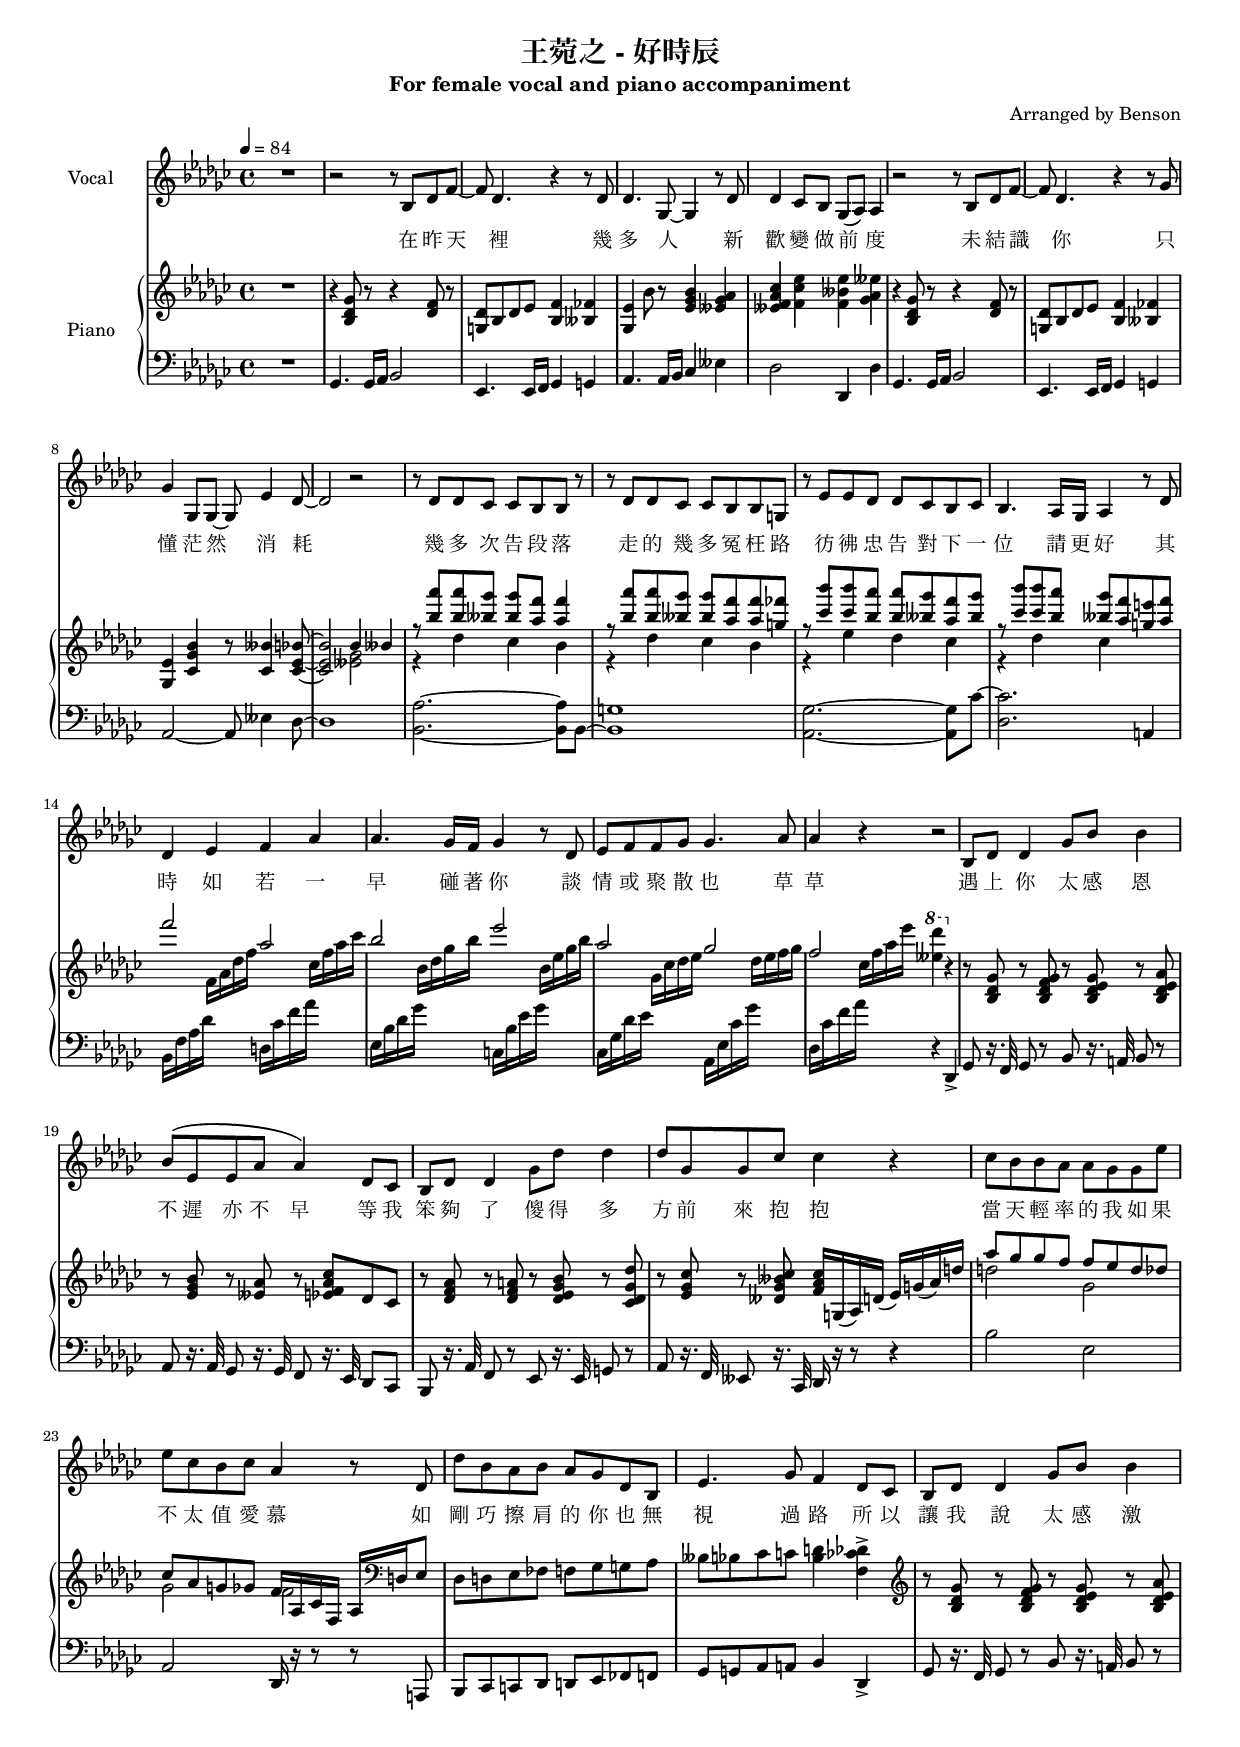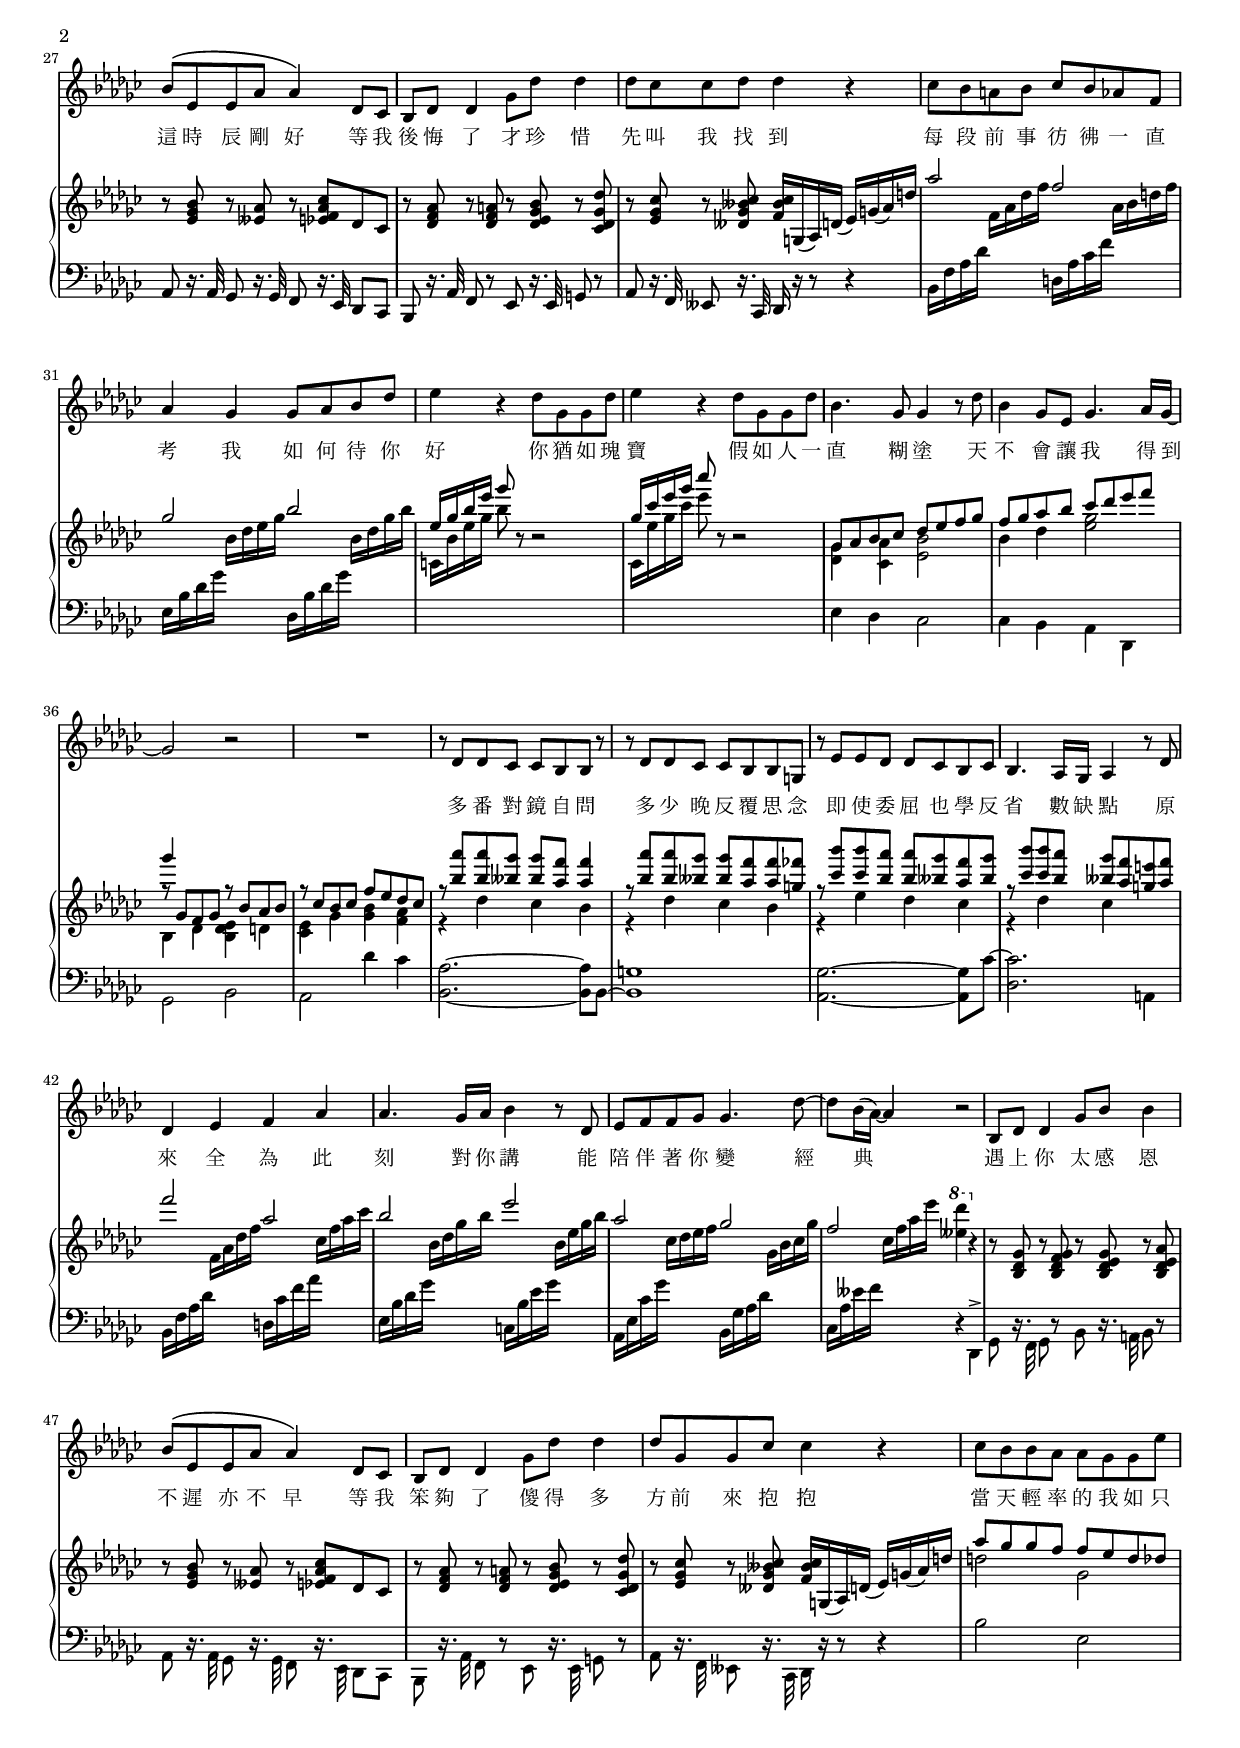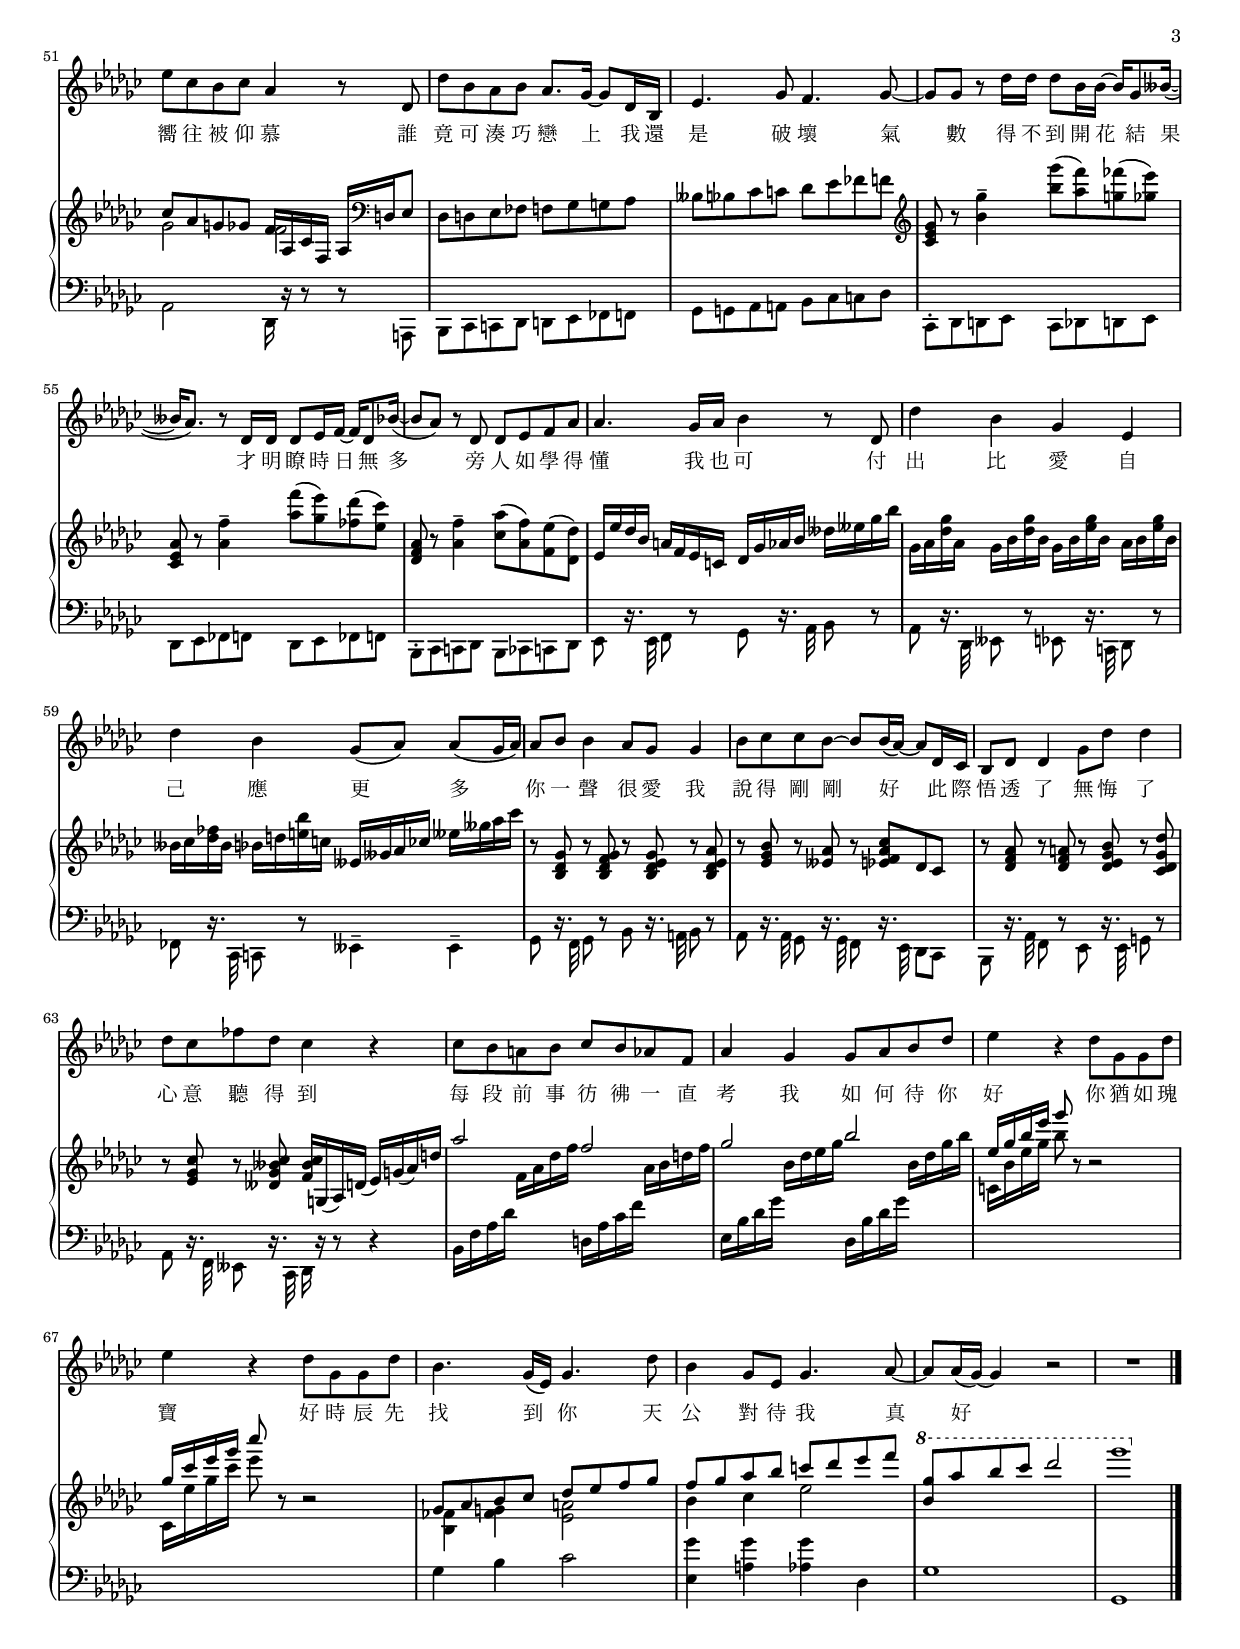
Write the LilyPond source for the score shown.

% ad lib
\version "2.18.2"
\include "articulate.ly"
#(set-global-staff-size 16)
% \tripletFeel 8 {

%%%%%%%%%%%%%%%%%%%%%%%%%%%%%%%%%%%%%%%%%%%%%%%%%%%%%%%%%%%%%%%%%%%%%%%%%%%%%%%%%%%%%%%%%%
%%  http://lsr.di.unimi.it/LSR/Item?id=445

%LSR by Jay Anderson.
%modyfied by Simon Albrecht on March 2014.
%=> http://lilypond.1069038.n5.nabble.com/LSR-445-error-td160662.html

#(define (octave-up m t)
 (let* ((octave (1- t))
      (new-note (ly:music-deep-copy m))
      (new-pitch (ly:make-pitch
        octave
        (ly:pitch-notename (ly:music-property m 'pitch))
        (ly:pitch-alteration (ly:music-property m 'pitch)))))
  (set! (ly:music-property new-note 'pitch) new-pitch)
  new-note))

#(define (octavize-chord elements t)
 (cond ((null? elements) elements)
     ((eq? (ly:music-property (car elements) 'name) 'NoteEvent)
       (cons (car elements)
             (cons (octave-up (car elements) t)
                   (octavize-chord (cdr elements) t))))
     (else (cons (car elements) (octavize-chord (cdr elements ) t)))))

#(define (octavize music t)
 (if (eq? (ly:music-property music 'name) 'EventChord)
       (ly:music-set-property! music 'elements (octavize-chord
(ly:music-property music 'elements) t)))
 music)

makeOctaves = #(define-music-function (parser location arg mus) (integer? ly:music?)
 (music-map (lambda (x) (octavize x arg)) (event-chord-wrap! mus)))
%%%%%%%%%%%%%%%%%%%%%%%%%%%%%%%%%%%%%%%%%%%%%%%%%%%%%%%%%%%%%%%%%%%%%%%%%%%%%%%%%%%%%%%%%%

cr = \change Staff = "right"
cl = \change Staff = "left"
rhMark = \markup { 
  \path #0.1 #'((moveto -1 0)(rlineto 0 -1.5)(rlineto 0.5 0))
}

\header {
  title = "王菀之 - 好時辰"
  subtitle = "For female vocal and piano accompaniment"
  arranger = "Arranged by Benson"
}

melody-intro = \relative c {
  R1
}

melody-verse-one = \relative c' {
  r2 r8 b d fis~ fis d4. r4 r8
  d d4. g,8~ g4 r8
  d'8 d4 c8 b g( a) a4
  r2 r8 b d fis~ fis d4. r4 r8
  g g4 g,8 g~ g e'4 d8~ d2 r2

  r8 d8 d c c b b r
  r8 d8 d c c b b gis
  r8 e' e d d c b c b4. a16 g a4 r8
  d8 d4 e fis a a4. g16 fis g4 r8
  d8 e fis fis g g4. a8 a4 r r2
}

melody-verse-two = \relative c' {
  r8 d8 d c c b b r
  r8 d8 d c c b b gis
  r8 e' e d d c b c b4. a16 g a4 r8
  d8 d4 e fis a a4. g16 a b4 r8
  d,8 e fis fis g g4. d'8~ d b16( a16~) a4 r2
}

melody-chorus-one = \relative c' {
  b8 d d4 g8 b b4
  b8\( e, e a a4\)
  d,8 c b d d4 g8 d' d4
  d8 g, g c c4 r
  c8 b b a a g g e' e c b c a4 r8
  d,8 d' b a b a g d b e4. g8 fis4

  d8 c b8 d d4 g8 b b4
  b8\( e, e a a4\)
  d,8 c b d d4 g8 d' d4
  d8 c c d d4 r
  c8 b ais b c b a fis
  a4 g g8 a b d e4 r4
  d8 g, g d' e4 r
  d8 g, g d' b4. g8 g4 r8
  d' b4 g8 e g4. a16 g~ g2 r2
}

melody-bridge-one = \relative c' {
}

melody-chorus-two = \relative c' {
  b8 d d4 g8 b b4
  b8\( e, e a a4\)
  d,8 c b d d4 g8 d' d4
  d8 g, g c c4 r
  c8 b b a a g g e' e c b c a4 r8
  d,8 d' b a b a8. g16~ g8 d16 b e4. g8 fis4. g8~
  g8 g r
}

melody-chorus-last = \relative c'' {
  a8 b b4 a8 g g4
  b8 c c b~ b b16( a)~ a8
  d,16 c b8 d d4 g8 d' d4
  d8 c f d c4 r
  c8 b ais b c b a fis a4 g g8 a b d e4 r
  d8 g, g d' e4 r
  d8 g, g d' b4. g16( e) g4.
  d'8 b4 g8 e g4. a8~ a8 a16( g)~ g4 r2
}

melody-episode = \relative c'' {
  d16 d d8 b16 b~ b g8 bes16~( bes a8.) r8
  d,16 d d8 e16 fis~ fis d8 b'16~( b8 a8) r8
  d,8 d e fis a a4. g16 a b4 r8
  d,8 d'4 b g e d' b g8( a) a8( g16 a)
}

melody-outro = \relative c {
  R1
}

melody = \relative c' {
  \phrasingSlurUp
	\key ges \major
	\time 4/4
  \tempo 4 = 84
  \transpose g ges {
    \melody-intro
    \melody-verse-one
    \melody-chorus-one
    R1
    \melody-verse-two
    \melody-chorus-two
    \melody-episode
    \melody-chorus-last
    \melody-outro
  }
  \bar "|."
}

upper-intro = \relative c''' {
  R1
}

lower-intro = \relative c' {
  R1
}

upper-verse-one = \relative c' {
  r4 <b d g>8 r r4 <d fis>8 r
  <gis, d'>8 b d e <fis b,>4 <f bes,>
  <e g,>4 b'8 r <e, g b>4 <ees g a>
  <ees fis a c>4 <fis c' e> <fis bes e> <g a ees'>
  r4 <b, d g>8 r r4 <d fis>8 r
  <gis, d'>8 b d e <fis b,>4 <f bes,>
  <e g,>4 <c g' b>4 r8 <c bes'>4 <c e b'>8~ q2 << { b'4 bes } \\ { <ees, g>2 } >>
}
lower-verse-one = \relative c {
  g4. g16 a b2
  e,4. e16 fis g4 gis
  a4. a16 b c4 ees
  d2 d,4 d'
  g,4. g16 a b2
  e,4. e16 fis g4 gis
  a2~ a8 ees'4 d8~ d1
}
upper-bridge-one = \relative c''' {
  << {
    r8 <b a'> q <bes g'> q <a fis'> q4
    r8 <b a'> q <bes g'> q <a fis'> q <gis f'>
    r8 <c b'> q <b a'> q <bes g'> <a fis'> <bes g'>
    r8 <c b'> q <b a'> <bes g'> <a fis'> <gis eis'> <a fis'>
  } \\ {
    r4 d, c b
    r4 d c b
    r4 e d c
    r4 d c
  } >>
  \stemUp fis'2 a, b e a, g fis2 \stemNeutral \ottava #1 <ees' d'>4 \ottava #0 r

}
lower-bridge-one = \relative c {
  <b a'>2.~ q8 b~
  <b gis'>1
  <a g'>2.~ q8 c'8~ <d, c'>2. ais4
  b16 fis' a d \cr fis a d fis \cl
  dis,,16 c' fis a \cr c fis a c \cl
  e,,,16 b' d g \cr b d g b \cl
  cis,,,16 b' e g \cr b e g b \cl
  c,,, g' d' e \cr g c d e \cl
  a,,, e' c' g' \cr d' e fis g \cl
  d,, c' fis a \cr c fis a e' \cl
  r4 d,,,,4->
}


upper-verse-two = \relative c''' {
  << {
    r8 <b a'> q <bes g'> q <a fis'> q4
    r8 <b a'> q <bes g'> q <a fis'> q <gis f'>
    r8 <c b'> q <b a'> q <bes g'> <a fis'> <bes g'>
    r8 <c b'> q <b a'> <bes g'> <a fis'> <gis eis'> <a fis'>
  } \\ {
    r4 d, c b
    r4 d c b
    r4 e d c
    r4 d c
  } >>
  \stemUp fis'2 a, b e a, g fis2 \stemNeutral \ottava #1 <ees' d'>4 \ottava #0 r
}

lower-verse-two = \relative c {
  <b a'>2.~ q8 b~
  <b gis'>1
  <a g'>2.~ q8 c'8~ <d, c'>2. ais4
  b16 fis' a d \cr fis a d fis \cl
  dis,,16 c' fis a \cr c fis a c \cl
  e,,,16 b' d g \cr b d g b \cl
  cis,,,16 b' e g \cr b e g b \cl
  a,,, e' c' g' \cr c d e fis \cl
  b,,, g' a d \cr g b c g' \cl
  c,,, a' ees' fis \cr c' fis a e' \cl
  r4 d,,,,4->
}

upper-chorus-one = \relative c' {
  r8 <b d g> r <b d fis g>
  r8 <b d e g> r <b d e a>
  r8 <e g b> r <ees a>
  r8 <e fis a c> d c
  r8 <d fis a> r <d fis ais>
  r8 <d e g b> r <c d g d'>
  r8 <e g c> r <des g bes c>
  <fis a c>16 gis,( a) dis( e) gis( a) dis
  << {
    a'8 g g fis fis e dis d c a gis g
    fis16
    a, c fis, a \clef bass dis, e8
  } \\ {
    dis''2 g, g fis
  } >>
  d,8 dis e f fis g gis a bes b c cis
  <b dis>4 <fis c' d>->

  \clef treble
  r8 <b d g> r <b d fis g>
  r8 <b d e g> r <b d e a>
  r8 <e g b> r <ees a>
  r8 <e fis a c> d c
  r8 <d fis a> r <d fis ais>
  r8 <d e g b> r <c d g d'>
  r8 <e g c> r <des g bes c>
  <fis bes c>16 gis,( a) dis( e) gis( a) dis

  \stemUp
  a'2 fis g b
  e,16 g b e g8 s s2
  g,16 c e g c8 s s2
  << {
    g,,8 a b c d e fis g
    fis g a b c d e fis
    g4
  } \\ {
    <d,, g>4 <c a'> <e b'>2
    b'4 d4 <e g>2

    b,4 d <b d e> dis
    <c e>4 g' <g b> <fis a>
  } \\ {
    s1 s1
    f'8\rest g, fis g r8 b a b
    r8 c b c fis e d c
  } >>
}

lower-chorus-one = \relative c {
  g8 r16. fis32 g8 r
  b8 r16. ais32 b8 r
  a8 r16. a32 g8 r16. g32
  fis8 r16. e32 d8 c
  b8 r16. a'32 fis8 r
  e8 r16. e32 gis8 r
  a8 r16. fis32 ees8 r16. c32
  d16 r16 r8 r4
  b''2 e, a, d,16 r16 r8 r8
  ais
  b8 c cis d dis e f fis g gis a ais
  b4 d,->

  g8 r16. fis32 g8 r
  b8 r16. ais32 b8 r
  a8 r16. a32 g8 r16. g32
  fis8 r16. e32 d8 c
  b8 r16. a'32 fis8 r
  e8 r16. e32 gis8 r
  a8 r16. fis32 ees8 r16. c32
  d16 r16 r8 r4

  b'16 fis' a d \cr fis a d fis \cl
  dis,, a' c fis \cr a b dis fis \cl
  e,, b' d g \cr b d e g \cl
  d,, b' d g \cr b d g b
  \stemDown
  cis,,16 b' e g b8 r r2
  c,,16 e' g c e8 r r2
  \cl
  e,,,4 d c2
  c4 b a d,
  g2 b a d'4 c
}

upper-chorus-two = \relative c' {
  r8 <b d g> r <b d fis g>
  r8 <b d e g> r <b d e a>
  r8 <e g b> r <ees a>
  r8 <e fis a c> d c
  r8 <d fis a> r <d fis ais>
  r8 <d e g b> r <c d g d'>
  r8 <e g c> r <des g bes c>
  <fis bes c>16 gis,( a) dis( e) gis( a) dis
  << {
    a'8 g g fis fis e dis d c a gis g
    fis16
    a, c fis, a \clef bass dis, e8
  } \\ {
    dis''2 g, g fis
  } >>
  d,8 dis e f fis g gis a bes b c cis d e f fis
}

lower-chorus-two = \relative c {
  g8 r16. fis32 g8 r
  b8 r16. ais32 b8 r
  a8 r16. a32 g8 r16. g32
  fis8 r16. e32 d8 c
  b8 r16. a'32 fis8 r
  e8 r16. e32 gis8 r
  a8 r16. fis32 ees8 r16. c32
  d16 r16 r8 r4
  b''2 e, a, d,16 r16 r8 r8
  ais
  b8 c cis d dis e f fis g gis a ais b c cis d
}

upper-episode = \relative c' {
  \clef treble
  <c e g>8 r <b' g'>4-- <b' g'>8( <a fis'>) <gis f'>( <g e'>)
  <c,, e a>8 r <a' fis'>4-- <a' fis'>8( <g e'>) <f d'>( <e c'>)
  <d, fis a>8 r <a' fis'>4-- <c a'>8( <a fis'>) <fis e'>( <d d'>)
  e16 e' d b ais fis e cis
  d g a b des ees g b
  g, a <d g> a g b <d g> b
  g b <e g> b a b <e g> b
  bes c <d f> bes b dis <eis b'> cis
  ees, ges a c ees ges a c
}

lower-episode = \relative c, {
  c8-. d dis e c d dis e
  d e f fis d e f fis
  b,8-. c cis d b c cis d
  e8 r16. e32 fis8 r
  g8 r16. a32 b8 r

  a8 r16. d,32 ees8 r
  e8 r16. cis32 d8 r
  f8 r16. c32 cis8 r
  ees4-- ees--
}

upper-chorus-last = \relative c' {
  r8 <b d g> r <b d fis g>
  r8 <b d e g> r <b d e a>
  r8 <e g b> r <ees a>
  r8 <e fis a c> d c
  r8 <d fis a> r <d fis ais>
  r8 <d e g b> r <c d g d'>
  r8 <e g c> r <des g bes c>
  <fis bes c>16 gis,( a) dis( e) gis( a) dis

  \stemUp
  a'2 fis g b
  e,16 g b e g8 s s2
  g,16 c e g c8 s s2
  << {
    g,,8 a b c d e fis g
    fis g a b cis d e fis
  } \\ {
    <b,,, f'>4 <f' gis> <e ais>2
    b'4 c e2
  } >>
  \ottava #1
  <g' b,>8 a b c d2 g1
  \ottava #0
}

lower-chorus-last = \relative c {
  g8 r16. fis32 g8 r
  b8 r16. ais32 b8 r
  a8 r16. a32 g8 r16. g32
  fis8 r16. e32 d8 c
  b8 r16. a'32 fis8 r
  e8 r16. e32 gis8 r
  a8 r16. fis32 ees8 r16. c32
  d16 r16 r8 r4

  b'16 fis' a d \cr fis a d fis \cl
  dis,, a' c fis \cr a b dis fis \cl
  e,, b' d g \cr b d e g \cl
  d,, b' d g \cr b d g b
  \stemDown
  cis,,16 b' e g b8 r r2
  c,,16 e' g c e8 r r2
  \cl
  g,,,4 b c2
  <e, g'>4 <ais g'> <a g'> d, g1
  g,1
}

upper-outro = \relative c''' {
}

lower-outro = \relative c {
}

upper = \relative c' {
  \clef treble
  \tempo 4 = 84
  \time 4/4
  \key ges \major
  \transpose g ges {
    \upper-intro
    \upper-verse-one
    \upper-bridge-one
    \upper-chorus-one
    \upper-verse-two
    \upper-chorus-two
    \upper-episode
    \upper-chorus-last
    \upper-outro
  }
  \bar "|."
}

lower = \relative c {
  \clef bass
  \time 4/4
  \key ges \major
  \transpose g ges {
    \lower-intro
    \lower-verse-one
    \lower-bridge-one
    \lower-chorus-one
    \lower-verse-two
    \lower-chorus-two
    \lower-episode
    \lower-chorus-last
    \lower-outro
  }
  \bar "|."
}

pedals = {
  % verse one
  s2..
}

dynamics = {
}

lyricsmain = \lyricmode {
  在 昨 天 裡 幾 多 人 新 歡 變 做 前 度
  未 結 識 你 只 懂 茫 然 消 耗

  幾 多 次 告 段 落 走 的 幾 多 冤 枉 路
  彷 彿 忠 告 對 下 一 位 請 更 好
  其 時 如 若 一 早 碰 著 你
  談 情 或 聚 散 也 草 草

  遇 上 你 太 感 恩 不 遲 亦 不 早
  等 我 笨 夠 了 傻 得 多 方 前 來 抱 抱
  當 天 輕 率 的 我 如 果 不 太 值 愛 慕
  如 剛 巧 擦 肩 的 你 也 無 視 過 路

  所 以 讓 我 說 太 感 激 這 時 辰 剛 好
  等 我 後 悔 了 才 珍 惜 先 叫 我 找 到
  每 段 前 事 彷 彿 一 直 考 我
  如 何 待 你 好 你 猶 如 瑰 寶
  假 如 人 一 直 糊 塗
  天 不 會 讓 我 得 到

  多 番 對 鏡 自 問 多 少 晚 反 覆 思 念
  即 使 委 屈 也 學 反 省 數 缺 點
  原 來 全 為 此 刻 對 你 講
  能 陪 伴 著 你 變 經 典

  遇 上 你 太 感 恩 不 遲 亦 不 早
  等 我 笨 夠 了 傻 得 多 方 前 來 抱 抱
  當 天 輕 率 的 我 如 只 嚮 往 被 仰 慕
  誰 竟 可 湊 巧 戀 上 我 還 是 破 壞 氣 數

  得 不 到 開 花 結 果 才 明 瞭 時 日 無 多
  旁 人 如 學 得 懂 我 也 可
  付 出 比 愛 自 己 應 更 多

  你 一 聲 很 愛 我 說 得 剛 剛 好
  此 際 悟 透 了 無 悔 了 心 意 聽 得 到

  每 段 前 事 彷 彿 一 直 考 我
  如 何 待 你 好 你 猶 如 瑰 寶
  好 時 辰 先 找 到 你
  天 公 對 待 我 真 好
}

\paper {
  page-breaking = #ly:page-turn-breaking
}
\score {
  <<
    \new Staff = "melodystaff" <<
      \set Staff.instrumentName = #"Vocal"
      \new Voice = "melody" {
        \melody
      }
      \context Lyrics = "lyrics" { \lyricsto "melody" { \lyricsmain } }
    >>
    \new PianoStaff <<
      \set PianoStaff.instrumentName = #"Piano"
      \new Staff = "right" {
        \upper
        % \articulate << \upper \pedals >>
      }
      \new Dynamics = "Dynamics_pf" \dynamics
      \new Staff = "left" {
        \lower
        % \articulate << \lower \pedals >>
      }
    >>
  >>
  \layout {
    \context {
      % add the RemoveEmptyStaffContext that erases rest-only staves
      \Staff \RemoveEmptyStaves
    }
    \context {
      % add the RemoveEmptyStaffContext that erases rest-only staves
      % \Dynamics \RemoveEmptyStaves
    }
    \context {
      \Score
      % Remove all-rest staves also in the first system
      \override VerticalAxisGroup.remove-first = ##t
      % If only one non-empty staff in a system exists, still print the starting bar
      \override SystemStartBar.collapse-height = #1
    }
    \context {
      \ChordNames
      \override ChordName #'font-size = #-3
    }
  }
}

\score {
  <<
    \new Staff = "melodystaff" <<
      \set Staff.midiInstrument = #"electric guitar (clean)"
      \set Staff.instrumentName = #"Vocal"
      \set Staff.midiMinimumVolume = #0.6
      \set Staff.midiMaximumVolume = #0.7
      \new Voice = "melody" {
        \melody
      }
      \context Lyrics = "lyrics" { \lyricsto "melody" { \lyricsmain } }
    >>
    \new PianoStaff <<
      \set PianoStaff.instrumentName = #"Piano"
      \new Staff = "right" {
        \set Staff.midiInstrument = #"acoustic grand"
        \set Staff.midiMinimumVolume = #0.6
        \set Staff.midiMaximumVolume = #0.7
        % \upper
        \articulate << \upper \pedals >>
      }
      \new Dynamics = "Dynamics_pf" \dynamics
      \new Staff = "left" {
        \set Staff.midiInstrument = #"acoustic grand"
        \set Staff.midiMinimumVolume = #0.6
        \set Staff.midiMaximumVolume = #0.7
        % \lower
        \articulate << \lower \pedals >>
      }
    >>
  >>
  \midi {
    \context {
      \ChordNameVoice \remove Note_performer
    }
  }
}

\book {
\bookOutputSuffix "no-vocal"
\score {
  <<
    \new PianoStaff <<
      \set PianoStaff.instrumentName = #"Piano"
      \new Staff = "right" {
        \set Staff.midiInstrument = #"acoustic grand"
        \set Staff.midiMinimumVolume = #0.3
        \set Staff.midiMaximumVolume = #0.7
        \articulate << \upper \pedals >>
      }
      \new Dynamics = "Dynamics_pf" \dynamics
      \new Staff = "left" {
        \set Staff.midiInstrument = #"acoustic grand"
        \set Staff.midiMinimumVolume = #0.3
        \set Staff.midiMaximumVolume = #0.7
        \articulate << \lower \pedals >>
      }
    >>
  >>
  \midi {
    \context {
      \ChordNameVoice \remove Note_performer
    }
  }
}
}
